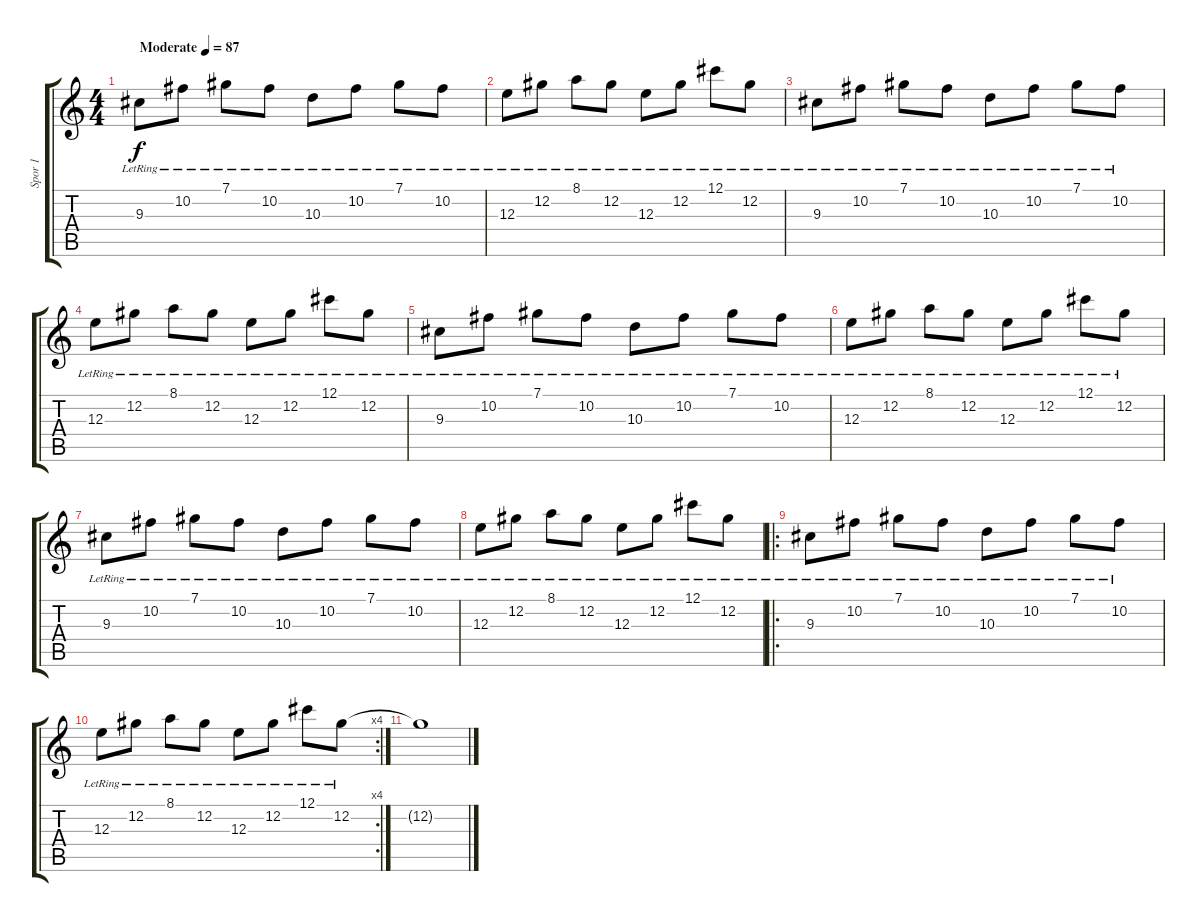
\track ("Spor 1" "Spor 1") {instrument electricguitarclean}
\staff {score tabs}
\tuning (Db4 Ab3 E3 B2 Gb2 B1) {hide}
\ts (4 4)
\tempo (87 "Moderate")
\clef g2
\ks c
9.3{lr}.8{dy f volume 0 instrument electricguitarclean} 10.2{lr}.8{volume 5} 7.1{lr}.8 10.2{lr}.8 10.3{lr}.8 10.2{lr}.8 7.1{lr}.8 10.2{lr}.8 |
12.3{lr}.8 12.2{lr}.8 8.1{lr}.8 12.2{lr}.8 12.3{lr}.8 12.2{lr}.8 12.1{lr}.8 12.2{lr}.8 |
9.3{lr}.8 10.2{lr}.8 7.1{lr}.8{volume 13} 10.2{lr}.8 10.3{lr}.8 10.2{lr}.8 7.1{lr}.8 10.2{lr}.8 |
12.3{lr}.8 12.2{lr}.8 8.1{lr}.8 12.2{lr}.8 12.3{lr}.8 12.2{lr}.8 12.1{lr}.8 12.2{lr}.8 |
9.3{lr}.8 10.2{lr}.8 7.1{lr}.8 10.2{lr}.8 10.3{lr}.8 10.2{lr}.8 7.1{lr}.8 10.2{lr}.8 |
12.3{lr}.8 12.2{lr}.8 8.1{lr}.8 12.2{lr}.8 12.3{lr}.8 12.2{lr}.8 12.1{lr}.8 12.2{lr}.8 |
9.3{lr}.8 10.2{lr}.8 7.1{lr}.8 10.2{lr}.8 10.3{lr}.8 10.2{lr}.8 7.1{lr}.8 10.2{lr}.8 |
12.3{lr}.8 12.2{lr}.8 8.1{lr}.8 12.2{lr}.8 12.3{lr}.8 12.2{lr}.8 12.1{lr}.8 12.2{lr}.8 |
\ro
9.3{lr}.8 10.2{lr}.8 7.1{lr}.8 10.2{lr}.8 10.3{lr}.8 10.2{lr}.8 7.1{lr}.8 10.2{lr}.8 |
\rc 4
12.3{lr}.8 12.2{lr}.8 8.1{lr}.8 12.2{lr}.8 12.3{lr}.8 12.2{lr}.8 12.1{lr}.8 12.2{lr}.8 |
12.2{t}.1
